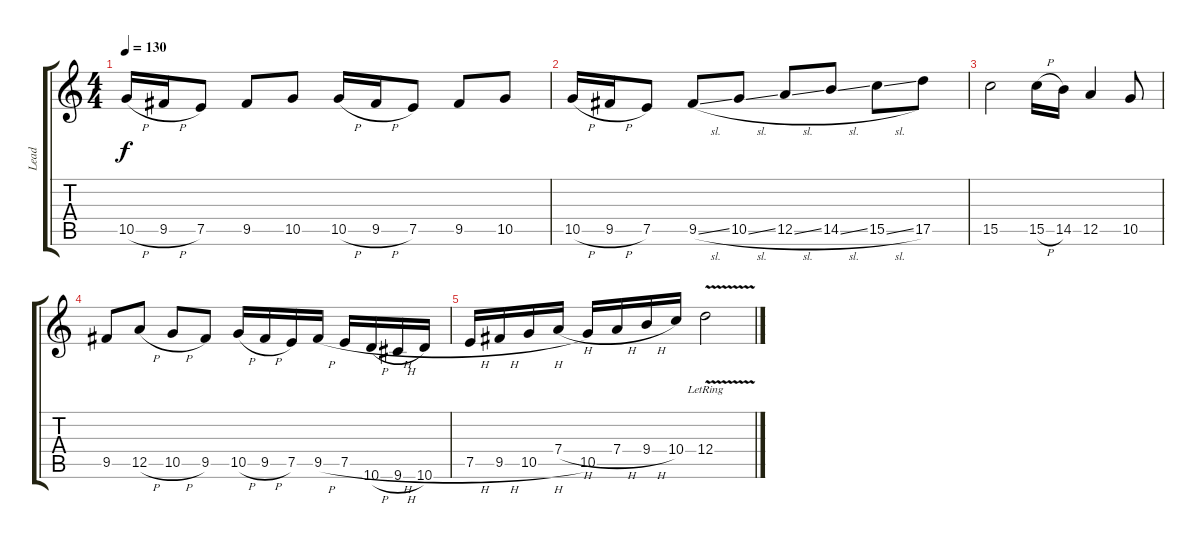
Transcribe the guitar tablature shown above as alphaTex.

\track ("Lead" "Lead") {instrument distortionguitar}
\staff {score tabs}
\tuning (E4 B3 G3 D3 A2 E2) {hide}
\ts (4 4)
\tempo 130
\clef g2
\ks c
10.5{h}.16{dy f} 9.5{h}.16 7.5.8 9.5.8 10.5.8 10.5{h}.16 9.5{h}.16 7.5.8 9.5.8 10.5.8 |
10.5{h}.16 9.5{h}.16 7.5.8 9.5{sl}.8 10.5{sl}.8 12.5{sl}.8 14.5{sl}.8 15.5{sl}.8 17.5.8 |
15.5.2 15.5{h}.16 14.5.16 12.5.4 10.5.8 |
9.5.8 12.5{h}.8 10.5{h}.8 9.5.8 10.5{h}.16 9.5{h}.16 7.5.16 9.5{h}.16 7.5{h}.16 10.6{h}.16 9.6{h}.16 10.6.16 |
7.5{h}.16 9.5{h}.16 10.5{h}.16 7.4{h}.16 10.5.16 7.4{h}.16 9.4{h}.16 10.4.16 12.4{v lr}.2
